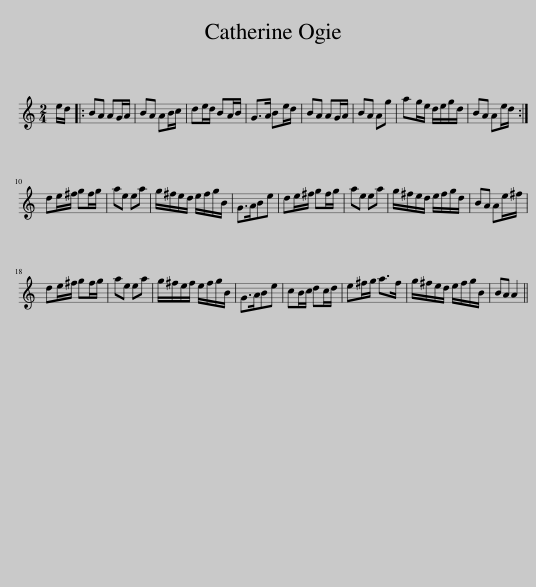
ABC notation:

X:1
L:1/8
M:2/4
I:linebreak $
K:C
V:1 treble
V:1
 e/d/ |: BA AG/A/ | BA AB/c/ | de/d/ BA/B/ | G>A Be/d/ | %5
 BA AG/A/ | BA Ag | ag/e/ d/e/g/d/ | BA Ae/d/ :|$ de/^f/ gf/g/ | %10
 ae ea | g/^f/e/d/ e/f/g/B/ | G>ABe | de/^f/ gf/g/ | ae ea | %15
 g/^f/e/d/ e/f/g/d/ | BA Ae/^f/ |$ de/^f/ gf/g/ | ae ea | g/^f/e/f/ e/f/g/B/ | %20
 G>ABe | cB/c/ dc/d/ | e^f/g/ a>f | g/^f/e/d/ e/f/g/B/ | BA A2 || %25
